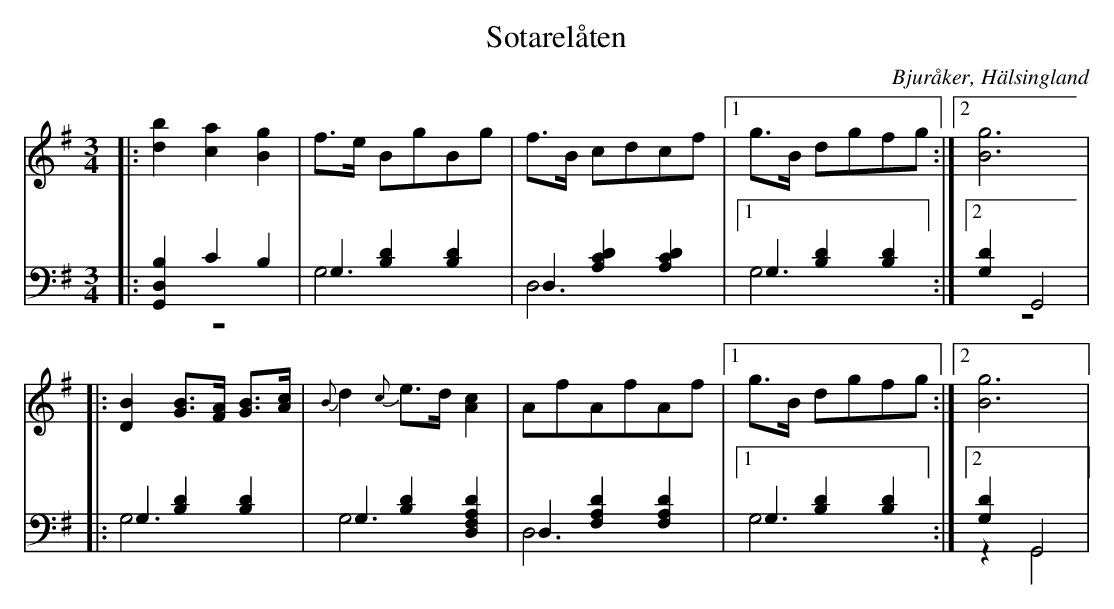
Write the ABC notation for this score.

X:1
T: Sotarelåten
O: Bjuråker, Hälsingland
M: 3/4
L: 1/8
K: G
V:1
V:2
V:3 merge
V:1
|:[d2b2] [c2a2] [B2g2]|f>e BgBg|f>B cdcf |1g>B dgfg :|2 [B6g6]|
|:[D2B2] [GB]>[FA] [GB]>[Ac]|{B}d2 {c}e>d [A2c2]|AfAfAf |1g>B dgfg :|2 [B6g6]|
V:2 clef=bass
|:[G,,2 D,2B,2] C2 B,2|G,2 [B,2 D2] [B,2 D2]|D,2 [A,2 C2 D2] [A,2 C2 D2]|1G,2 [B,2 D2] [B,2 D2]:|2 [G,2D2] G,,4|
|:G,2 [B,2 D2] [B,2 D2]|G,2 [B,2 D2] [D,2 F,2A,2D2]|D,2 [F,2 A,2 D2] [F,2 A,2 D2]|1 G,2 [B,2 D2] [B,2 D2] :|2 [G,2D2] G,,4|
V:3 clef=bass
|:z6|G,6|D,6|1G,6:|2 z6|
|:G,6|G,6|D,6|1 G,6 :|2 z2 G,,4|
